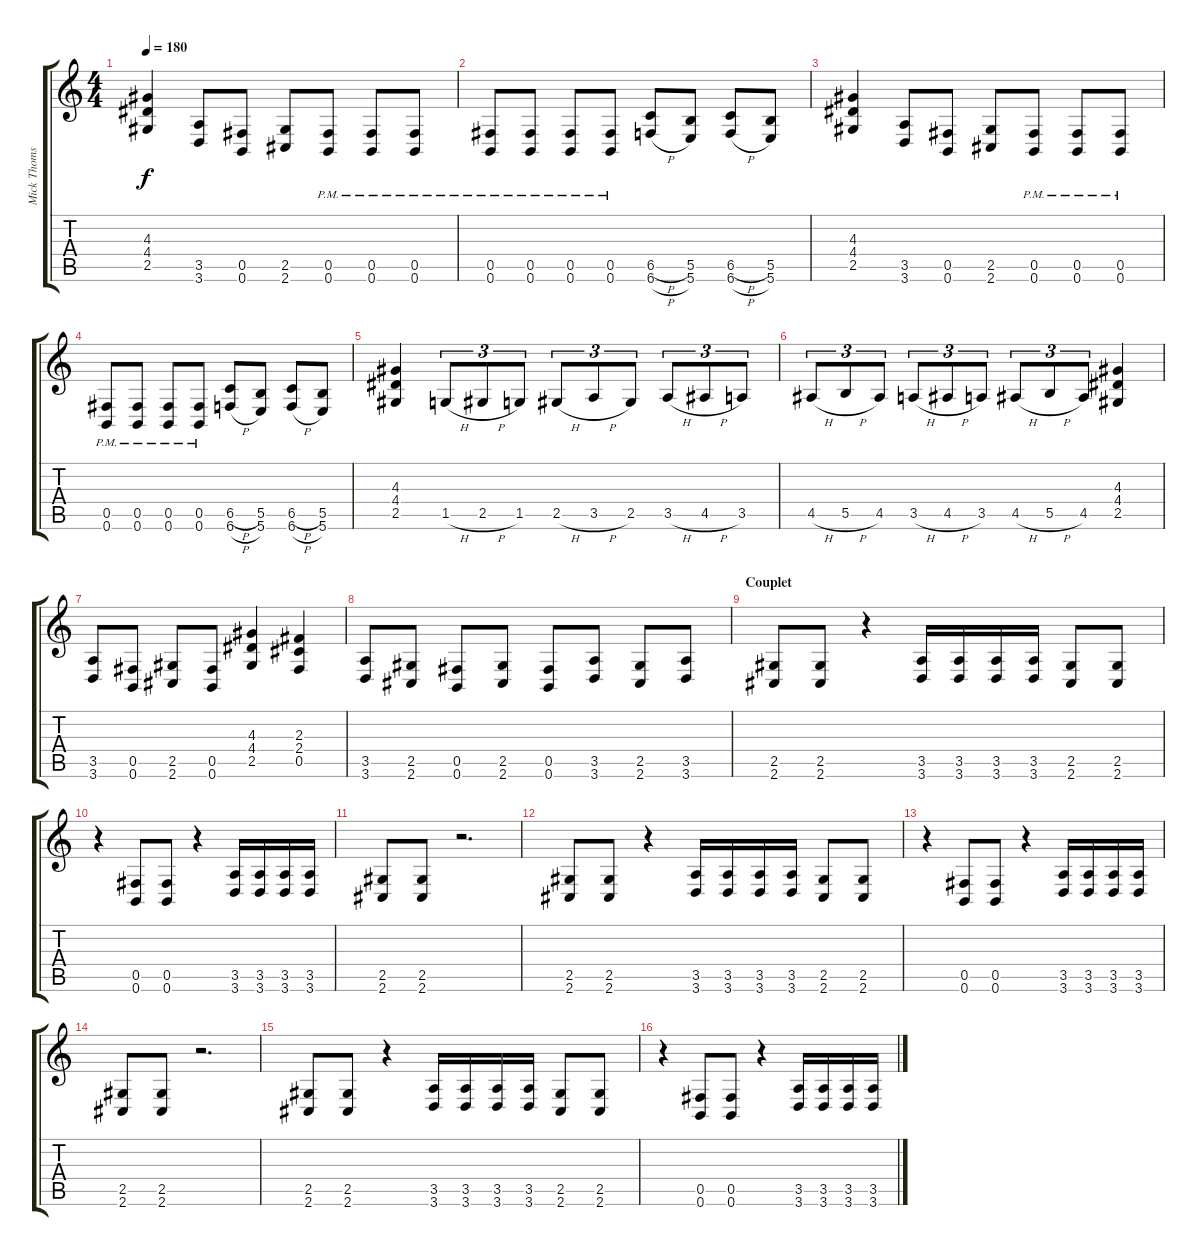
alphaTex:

\track ("Mick Thomson" "Mick Thoms") {instrument distortionguitar}
\staff {score tabs}
\tuning (Db4 Ab3 E3 B2 Gb2 B1) {hide}
\ts (4 4)
\tempo 180
\clef g2
\ks c
(4.3 4.4 2.5).4{dy f} (3.5 3.6).8 (0.5 0.6).8 (2.5 2.6).8 (0.5{pm} 0.6{pm}).8 (0.5{pm} 0.6{pm}).8 (0.5{pm} 0.6{pm}).8 |
(0.5{pm} 0.6{pm}).8 (0.5{pm} 0.6{pm}).8 (0.5{pm} 0.6{pm}).8 (0.5{pm} 0.6{pm}).8 (6.5{h} 6.6{h}).8 (5.5 5.6).8 (6.5{h} 6.6{h}).8 (5.5 5.6).8 |
(4.3 4.4 2.5).4 (3.5 3.6).8 (0.5 0.6).8 (2.5 2.6).8 (0.5{pm} 0.6{pm}).8 (0.5{pm} 0.6{pm}).8 (0.5{pm} 0.6{pm}).8 |
(0.5{pm} 0.6{pm}).8 (0.5{pm} 0.6{pm}).8 (0.5{pm} 0.6{pm}).8 (0.5{pm} 0.6{pm}).8 (6.5{h} 6.6{h}).8 (5.5 5.6).8 (6.5{h} 6.6{h}).8 (5.5 5.6).8 |
(4.3 4.4 2.5).4 1.5{h}.8{tu (3 2)} 2.5{h}.8{tu (3 2)} 1.5.8{tu (3 2)} 2.5{h}.8{tu (3 2)} 3.5{h}.8{tu (3 2)} 2.5.8{tu (3 2)} 3.5{h}.8{tu (3 2)} 4.5{h}.8{tu (3 2)} 3.5.8{tu (3 2)} |
4.5{h}.8{tu (3 2)} 5.5{h}.8{tu (3 2)} 4.5.8{tu (3 2)} 3.5{h}.8{tu (3 2)} 4.5{h}.8{tu (3 2)} 3.5.8{tu (3 2)} 4.5{h}.8{tu (3 2)} 5.5{h}.8{tu (3 2)} 4.5.8{tu (3 2)} (4.3 4.4 2.5).4 |
(3.5 3.6).8 (0.5 0.6).8 (2.5 2.6).8 (0.5 0.6).8 (4.3 4.4 2.5).4 (2.3 2.4 0.5).4 |
(3.5 3.6).8 (2.5 2.6).8 (0.5 0.6).8 (2.5 2.6).8 (0.5 0.6).8 (3.5 3.6).8 (2.5 2.6).8 (3.5 3.6).8 |
\section ("" "Couplet")
(2.5 2.6).8 (2.5 2.6).8 r.4 (3.5 3.6).16 (3.5 3.6).16 (3.5 3.6).16 (3.5 3.6).16 (2.5 2.6).8 (2.5 2.6).8 |
r.4 (0.5 0.6).8 (0.5 0.6).8 r.4 (3.5 3.6).16 (3.5 3.6).16 (3.5 3.6).16 (3.5 3.6).16 |
(2.5 2.6).8 (2.5 2.6).8 r.2{d} |
(2.5 2.6).8 (2.5 2.6).8 r.4 (3.5 3.6).16 (3.5 3.6).16 (3.5 3.6).16 (3.5 3.6).16 (2.5 2.6).8 (2.5 2.6).8 |
r.4 (0.5 0.6).8 (0.5 0.6).8 r.4 (3.5 3.6).16 (3.5 3.6).16 (3.5 3.6).16 (3.5 3.6).16 |
(2.5 2.6).8 (2.5 2.6).8 r.2{d} |
(2.5 2.6).8 (2.5 2.6).8 r.4 (3.5 3.6).16 (3.5 3.6).16 (3.5 3.6).16 (3.5 3.6).16 (2.5 2.6).8 (2.5 2.6).8 |
r.4 (0.5 0.6).8 (0.5 0.6).8 r.4 (3.5 3.6).16 (3.5 3.6).16 (3.5 3.6).16 (3.5 3.6).16
